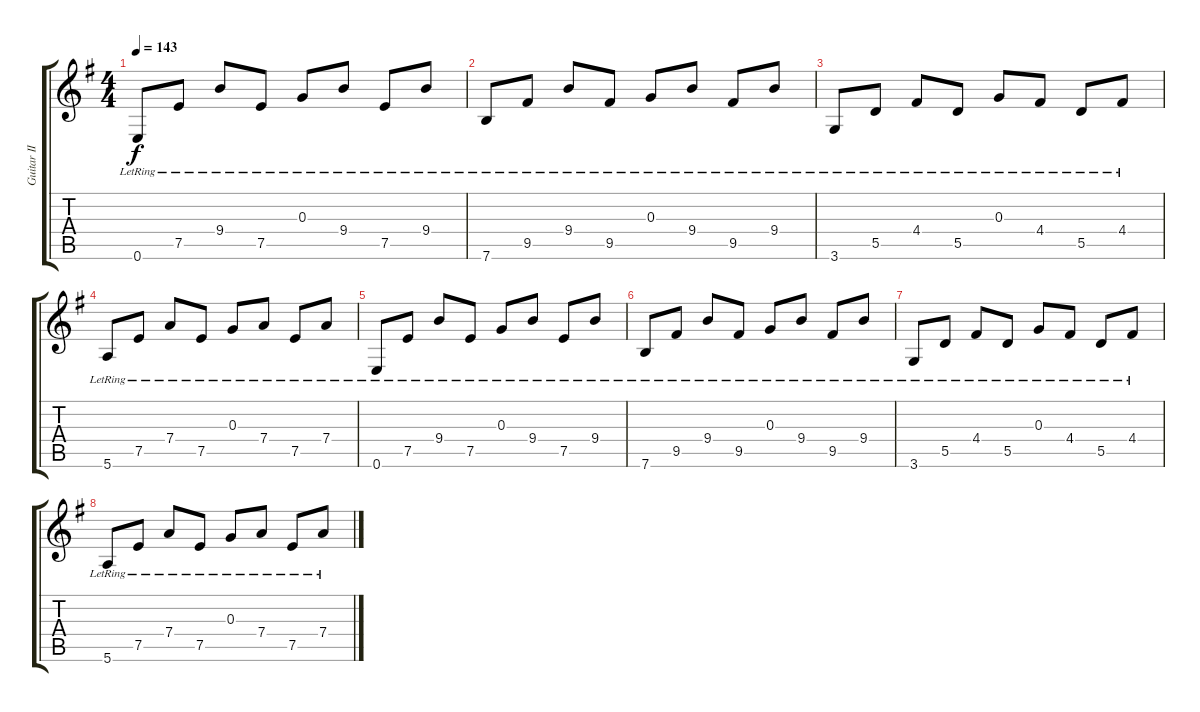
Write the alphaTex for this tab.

\track ("Guitar II" "Guitar II") {instrument distortionguitar}
\staff {score tabs}
\tuning (E4 B3 G3 D3 A2 E2) {hide}
\ts (4 4)
\tempo 143
\clef g2
\ks eminor
0.6{lr}.8{dy f} 7.5{lr}.8 9.4{lr}.8 7.5{lr}.8 0.3{lr}.8 9.4{lr}.8 7.5{lr}.8 9.4{lr}.8 |
7.6{lr}.8 9.5{lr}.8 9.4{lr}.8 9.5{lr}.8 0.3{lr}.8 9.4{lr}.8 9.5{lr}.8 9.4{lr}.8 |
3.6{lr}.8 5.5{lr}.8 4.4{lr}.8 5.5{lr}.8 0.3{lr}.8 4.4{lr}.8 5.5{lr}.8 4.4{lr}.8 |
5.6{lr}.8 7.5{lr}.8 7.4{lr}.8 7.5{lr}.8 0.3{lr}.8 7.4{lr}.8 7.5{lr}.8 7.4{lr}.8 |
0.6{lr}.8 7.5{lr}.8 9.4{lr}.8 7.5{lr}.8 0.3{lr}.8 9.4{lr}.8 7.5{lr}.8 9.4{lr}.8 |
7.6{lr}.8 9.5{lr}.8 9.4{lr}.8 9.5{lr}.8 0.3{lr}.8 9.4{lr}.8 9.5{lr}.8 9.4{lr}.8 |
3.6{lr}.8 5.5{lr}.8 4.4{lr}.8 5.5{lr}.8 0.3{lr}.8 4.4{lr}.8 5.5{lr}.8 4.4{lr}.8 |
5.6{lr}.8 7.5{lr}.8 7.4{lr}.8 7.5{lr}.8 0.3{lr}.8 7.4{lr}.8 7.5{lr}.8 7.4{lr}.8
